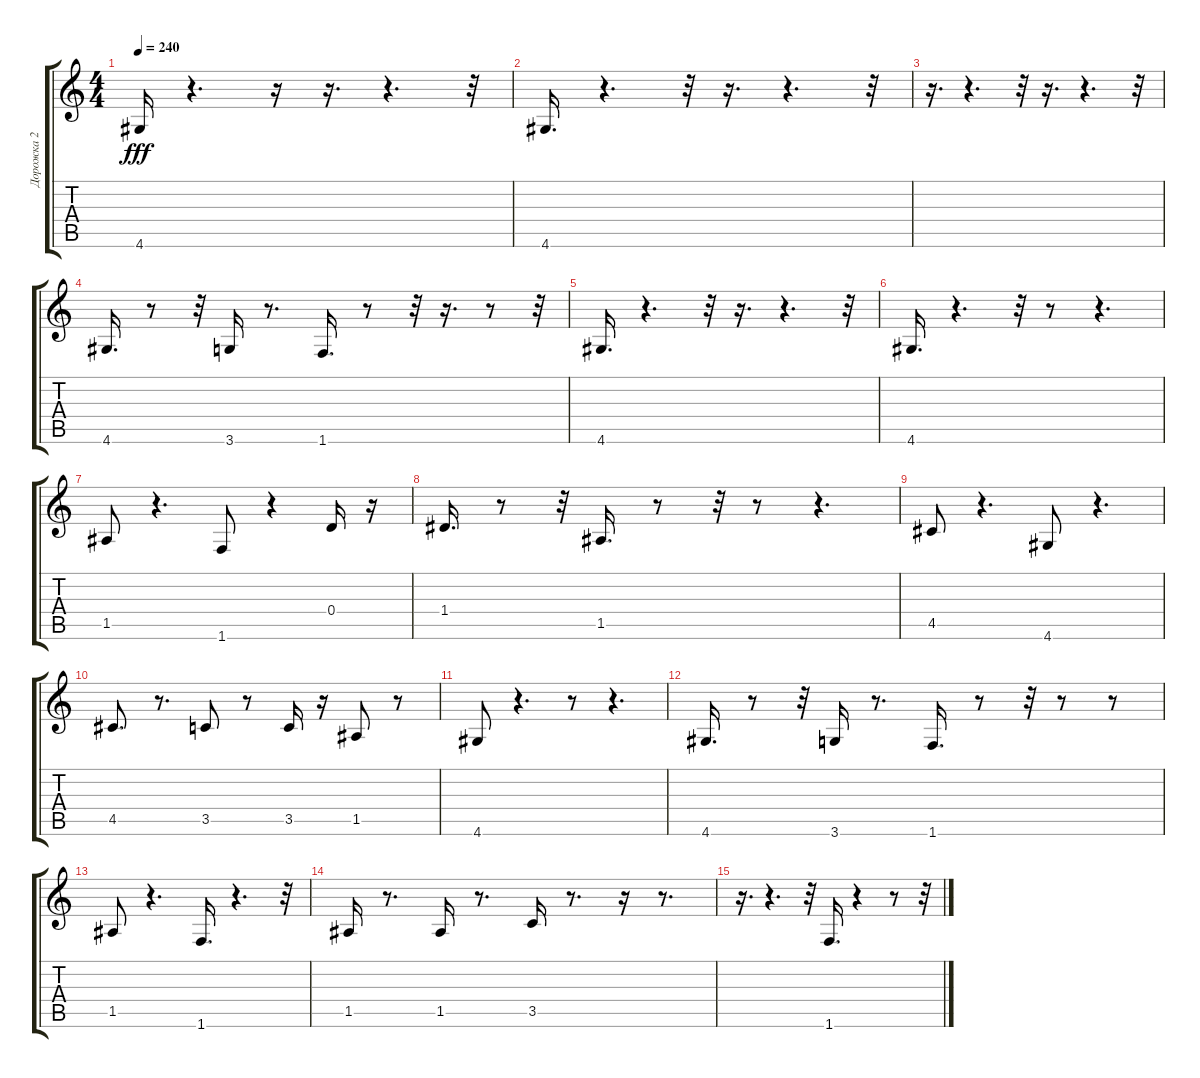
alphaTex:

\track ("Дорожка 2" "Дорожка 2") {instrument electricbassfinger}
\staff {score tabs}
\tuning (E4 B3 G3 D3 A2 E2) {hide}
\ts (4 4)
\tempo 240
\clef g2
\ks c
4.6.16{dy fff} r.4{d} r.16 r.16{d} r.4{d} r.32 |
4.6.16{d} r.4{d} r.32 r.16{d} r.4{d} r.32 |
r.16{d} r.4{d} r.32 r.16{d} r.4{d} r.32 |
4.6.16{d} r.8 r.32 3.6.16 r.8{d} 1.6.16{d} r.8 r.32 r.16{d} r.8 r.32 |
4.6.16{d} r.4{d} r.32 r.16{d} r.4{d} r.32 |
4.6.16{d} r.4{d} r.32 r.8 r.4{d} |
1.5.8 r.4{d} 1.6.8 r.4 0.4.16 r.16 |
1.4.16{d} r.8 r.32 1.5.16{d} r.8 r.32 r.8 r.4{d} |
4.5.8 r.4{d} 4.6.8 r.4{d} |
4.5.8{d} r.8{d} 3.5.8 r.8 3.5.16 r.16 1.5.8 r.8 |
4.6.8 r.4{d} r.8 r.4{d} |
4.6.16{d} r.8 r.32 3.6.16 r.8{d} 1.6.16{d} r.8 r.32 r.8 r.8 |
1.5.8 r.4{d} 1.6.16{d} r.4{d} r.32 |
1.5.16 r.8{d} 1.5.16 r.8{d} 3.5.16 r.8{d} r.16 r.8{d} |
r.16{d} r.4{d} r.32 1.6.16{d} r.4 r.8 r.32
